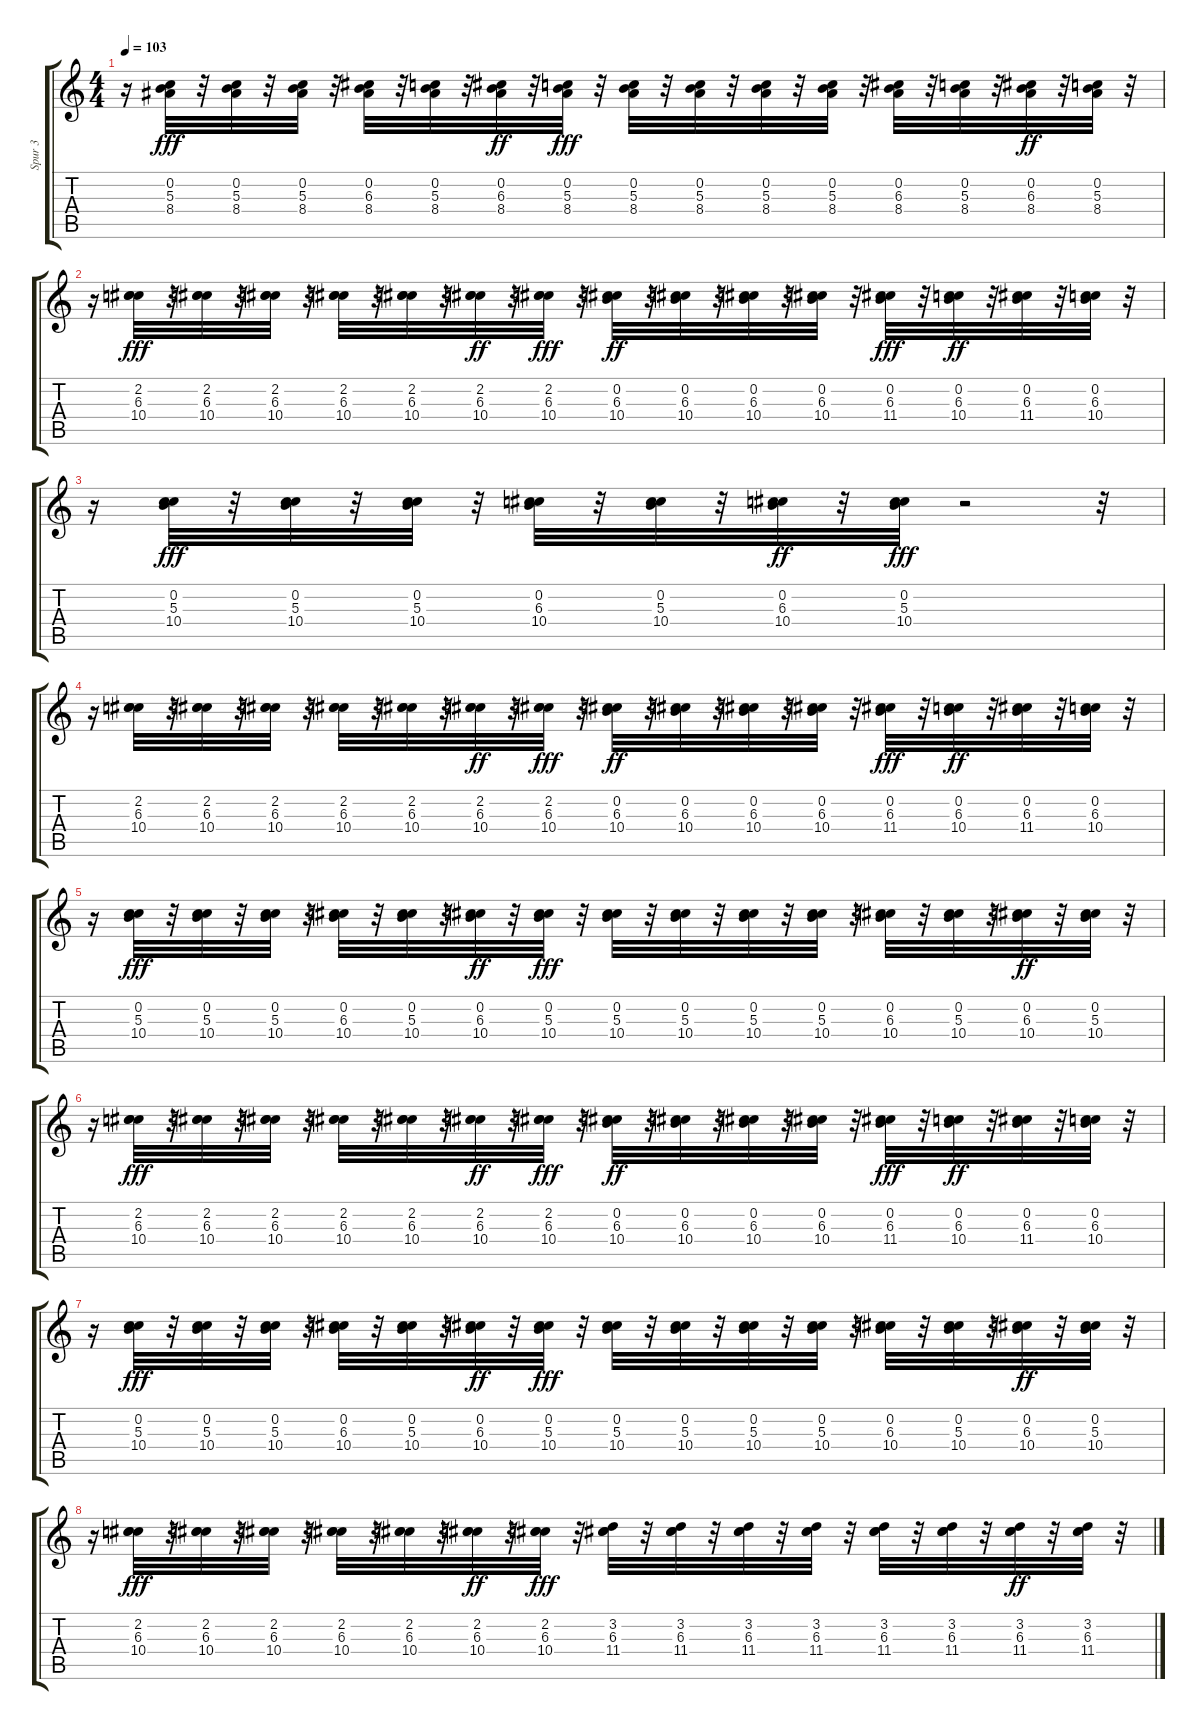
\track ("Spur 3" "Spur 3") {instrument acousticguitarnylon}
\staff {score tabs}
\tuning (E4 B3 G3 D3 A2 E2) {hide}
\ts (4 4)
\tempo 103
\clef g2
\ks c
r.16{dy ff} (0.2 5.3 8.4).32{dy fff balance 0} r.32 (0.2 5.3 8.4).32{balance 16} r.32 (0.2 5.3 8.4).32{balance 0} r.32 (0.2 6.3 8.4).32{balance 16} r.32 (0.2 5.3 8.4).32{balance 0} r.32 (0.2 6.3 8.4).32{dy ff balance 16} r.32 (0.2 5.3 8.4).32{dy fff balance 0} r.32 (0.2 5.3 8.4).32{balance 16} r.32 (0.2 5.3 8.4).32{balance 0} r.32 (0.2 5.3 8.4).32{balance 16} r.32 (0.2 5.3 8.4).32{balance 0} r.32 (0.2 6.3 8.4).32{balance 16} r.32 (0.2 5.3 8.4).32{balance 0} r.32 (0.2 6.3 8.4).32{dy ff balance 16} r.32 (0.2 5.3 8.4).32{balance 0} r.32 |
r.16 (2.2 6.3 10.4).32{dy fff balance 0} r.32 (2.2 6.3 10.4).32{balance 16} r.32 (2.2 6.3 10.4).32{balance 0} r.32 (2.2 6.3 10.4).32{balance 16} r.32 (2.2 6.3 10.4).32{balance 0} r.32 (2.2 6.3 10.4).32{dy ff balance 16} r.32 (2.2 6.3 10.4).32{dy fff balance 0} r.32 (0.2 6.3 10.4).32{dy ff balance 16} r.32 (0.2 6.3 10.4).32{balance 0} r.32 (0.2 6.3 10.4).32{balance 16} r.32 (0.2 6.3 10.4).32{balance 0} r.32 (0.2 6.3 11.4).32{dy fff balance 16} r.32 (0.2 6.3 10.4).32{dy ff balance 0} r.32 (0.2 6.3 11.4).32{balance 16} r.32 (0.2 6.3 10.4).32{balance 0} r.32 |
r.16 (0.2 5.3 10.4).32{dy fff balance 0} r.32 (0.2 5.3 10.4).32{balance 16} r.32 (0.2 5.3 10.4).32{balance 0} r.32 (0.2 6.3 10.4).32{balance 16} r.32 (0.2 5.3 10.4).32{balance 0} r.32 (0.2 6.3 10.4).32{dy ff balance 16} r.32 (0.2 5.3 10.4).32{dy fff balance 0} r.2 r.32 |
r.16 (2.2 6.3 10.4).32{balance 0} r.32 (2.2 6.3 10.4).32{balance 16} r.32 (2.2 6.3 10.4).32{balance 0} r.32 (2.2 6.3 10.4).32{balance 16} r.32 (2.2 6.3 10.4).32{balance 0} r.32 (2.2 6.3 10.4).32{dy ff balance 16} r.32 (2.2 6.3 10.4).32{dy fff balance 0} r.32 (0.2 6.3 10.4).32{dy ff balance 16} r.32 (0.2 6.3 10.4).32{balance 0} r.32 (0.2 6.3 10.4).32{balance 16} r.32 (0.2 6.3 10.4).32{balance 0} r.32 (0.2 6.3 11.4).32{dy fff balance 16} r.32 (0.2 6.3 10.4).32{dy ff balance 0} r.32 (0.2 6.3 11.4).32{balance 16} r.32 (0.2 6.3 10.4).32{balance 0} r.32 |
r.16 (0.2 5.3 10.4).32{dy fff balance 0} r.32 (0.2 5.3 10.4).32{balance 16} r.32 (0.2 5.3 10.4).32{balance 0} r.32 (0.2 6.3 10.4).32{balance 16} r.32 (0.2 5.3 10.4).32{balance 0} r.32 (0.2 6.3 10.4).32{dy ff balance 16} r.32 (0.2 5.3 10.4).32{dy fff balance 0} r.32 (0.2 5.3 10.4).32{balance 16} r.32 (0.2 5.3 10.4).32{balance 0} r.32 (0.2 5.3 10.4).32{balance 16} r.32 (0.2 5.3 10.4).32{balance 0} r.32 (0.2 6.3 10.4).32{balance 16} r.32 (0.2 5.3 10.4).32{balance 0} r.32 (0.2 6.3 10.4).32{dy ff balance 16} r.32 (0.2 5.3 10.4).32{balance 0} r.32 |
r.16 (2.2 6.3 10.4).32{dy fff balance 0} r.32 (2.2 6.3 10.4).32{balance 16} r.32 (2.2 6.3 10.4).32{balance 0} r.32 (2.2 6.3 10.4).32{balance 16} r.32 (2.2 6.3 10.4).32{balance 0} r.32 (2.2 6.3 10.4).32{dy ff balance 16} r.32 (2.2 6.3 10.4).32{dy fff balance 0} r.32 (0.2 6.3 10.4).32{dy ff balance 16} r.32 (0.2 6.3 10.4).32{balance 0} r.32 (0.2 6.3 10.4).32{balance 16} r.32 (0.2 6.3 10.4).32{balance 0} r.32 (0.2 6.3 11.4).32{dy fff balance 16} r.32 (0.2 6.3 10.4).32{dy ff balance 0} r.32 (0.2 6.3 11.4).32{balance 16} r.32 (0.2 6.3 10.4).32{balance 0} r.32 |
r.16 (0.2 5.3 10.4).32{dy fff balance 0} r.32 (0.2 5.3 10.4).32{balance 16} r.32 (0.2 5.3 10.4).32{balance 0} r.32 (0.2 6.3 10.4).32{balance 16} r.32 (0.2 5.3 10.4).32{balance 0} r.32 (0.2 6.3 10.4).32{dy ff balance 16} r.32 (0.2 5.3 10.4).32{dy fff balance 0} r.32 (0.2 5.3 10.4).32{balance 16} r.32 (0.2 5.3 10.4).32{balance 0} r.32 (0.2 5.3 10.4).32{balance 16} r.32 (0.2 5.3 10.4).32{balance 0} r.32 (0.2 6.3 10.4).32{balance 16} r.32 (0.2 5.3 10.4).32{balance 0} r.32 (0.2 6.3 10.4).32{dy ff balance 16} r.32 (0.2 5.3 10.4).32{balance 0} r.32 |
r.16 (2.2 6.3 10.4).32{dy fff balance 0} r.32 (2.2 6.3 10.4).32{balance 16} r.32 (2.2 6.3 10.4).32{balance 0} r.32 (2.2 6.3 10.4).32{balance 16} r.32 (2.2 6.3 10.4).32{balance 0} r.32 (2.2 6.3 10.4).32{dy ff balance 16} r.32 (2.2 6.3 10.4).32{dy fff balance 0} r.32 (3.2 6.3 11.4).32{balance 16} r.32 (3.2 6.3 11.4).32{balance 0} r.32 (3.2 6.3 11.4).32{balance 16} r.32 (3.2 6.3 11.4).32{balance 0} r.32 (3.2 6.3 11.4).32{balance 16} r.32 (3.2 6.3 11.4).32{balance 0} r.32 (3.2 6.3 11.4).32{dy ff balance 16} r.32 (3.2 6.3 11.4).32{balance 0} r.32
